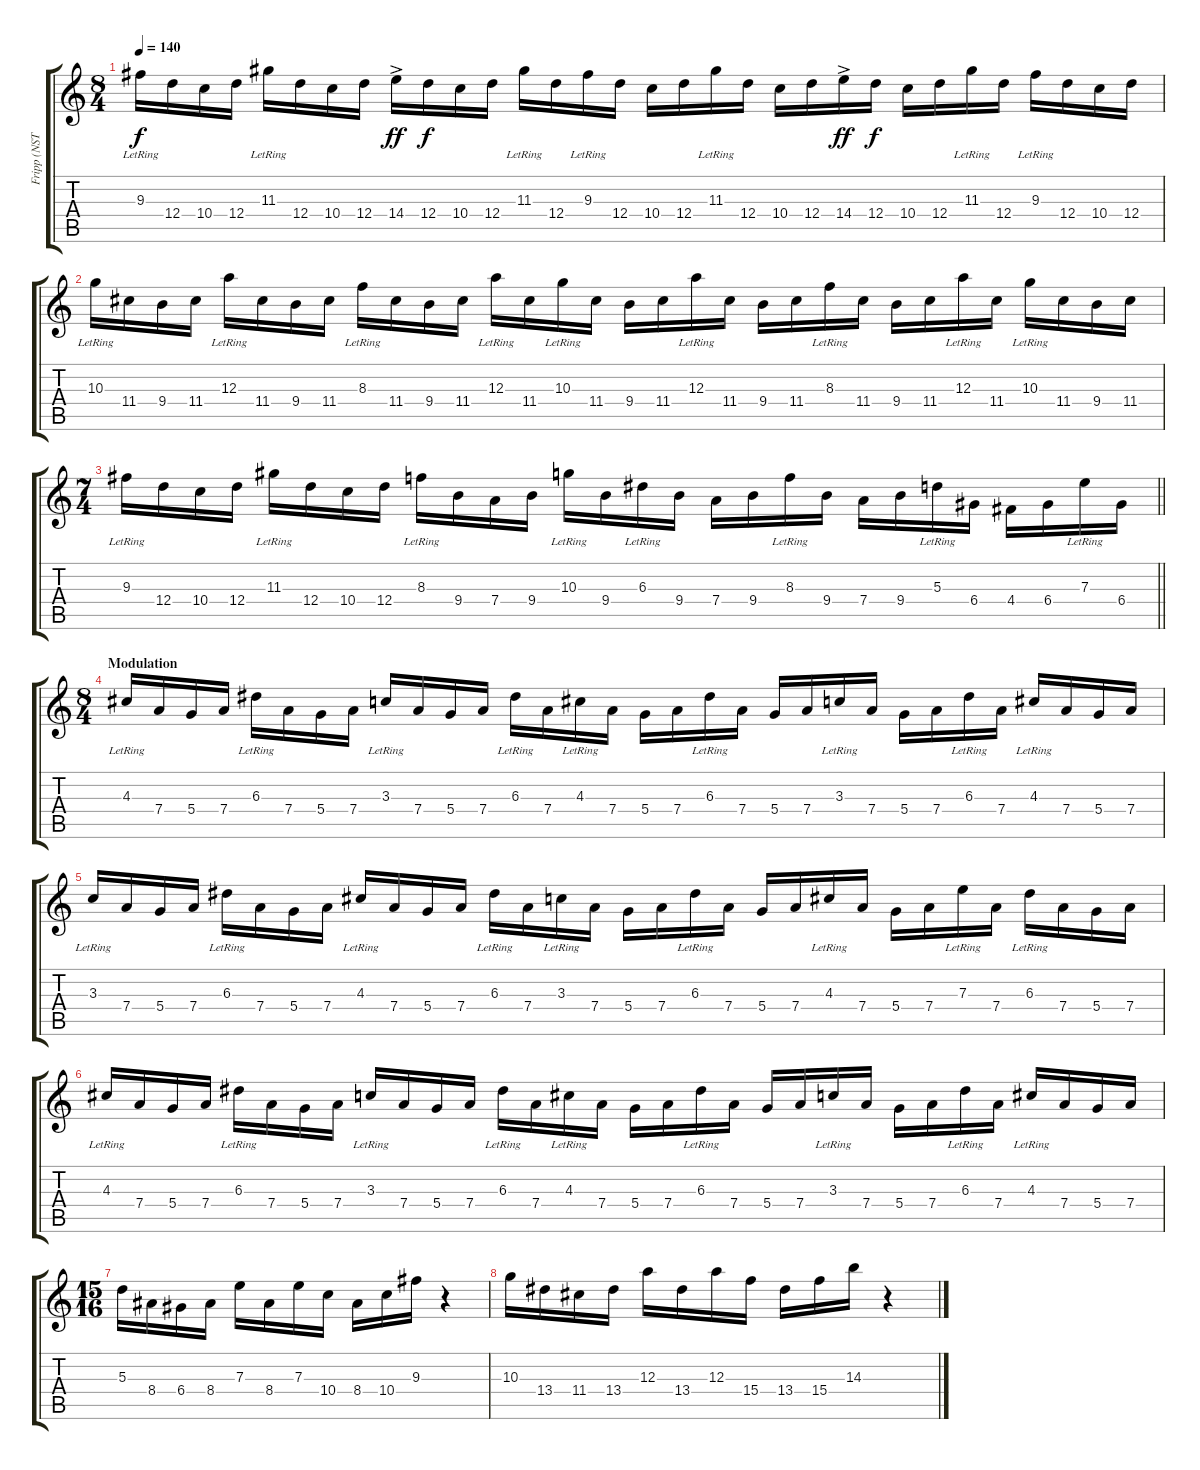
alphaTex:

\track ("Fripp (NST)" "Fripp (NST") {instrument electricguitarclean}
\staff {score tabs}
\tuning (G4 E4 A3 D3 G2 C2) {hide}
\ts (8 4)
\tempo 140
\clef g2
\ks c
9.3{lr}.16{dy f} 12.4.16 10.4.16 12.4.16 11.3{lr}.16 12.4.16 10.4.16 12.4.16 14.4{ac}.16{dy ff} 12.4.16{dy f} 10.4.16 12.4.16 11.3{lr}.16 12.4.16 9.3{lr}.16 12.4.16 10.4.16 12.4.16 11.3{lr}.16 12.4.16 10.4.16 12.4.16 14.4{ac}.16{dy ff} 12.4.16{dy f} 10.4.16 12.4.16 11.3{lr}.16 12.4.16 9.3{lr}.16 12.4.16 10.4.16 12.4.16 |
10.3{lr}.16 11.4.16 9.4.16 11.4.16 12.3{lr}.16 11.4.16 9.4.16 11.4.16 8.3{lr}.16 11.4.16 9.4.16 11.4.16 12.3{lr}.16 11.4.16 10.3{lr}.16 11.4.16 9.4.16 11.4.16 12.3{lr}.16 11.4.16 9.4.16 11.4.16 8.3{lr}.16 11.4.16 9.4.16 11.4.16 12.3{lr}.16 11.4.16 10.3{lr}.16 11.4.16 9.4.16 11.4.16 |
\ts (7 4)
\barLineRight lightlight
9.3{lr}.16 12.4.16 10.4.16 12.4.16 11.3{lr}.16 12.4.16 10.4.16 12.4.16 8.3{lr}.16 9.4.16 7.4.16 9.4.16 10.3{lr}.16 9.4.16 6.3{lr}.16 9.4.16 7.4.16 9.4.16 8.3{lr}.16 9.4.16 7.4.16 9.4.16 5.3{lr}.16 6.4.16 4.4.16 6.4.16 7.3{lr}.16 6.4.16 |
\ts (8 4)
\section ("" "Modulation")
4.3{lr}.16 7.4.16 5.4.16 7.4.16 6.3{lr}.16 7.4.16 5.4.16 7.4.16 3.3{lr}.16 7.4.16 5.4.16 7.4.16 6.3{lr}.16 7.4.16 4.3{lr}.16 7.4.16 5.4.16 7.4.16 6.3{lr}.16 7.4.16 5.4.16 7.4.16 3.3{lr}.16 7.4.16 5.4.16 7.4.16 6.3{lr}.16 7.4.16 4.3{lr}.16 7.4.16 5.4.16 7.4.16 |
3.3{lr}.16 7.4.16 5.4.16 7.4.16 6.3{lr}.16 7.4.16 5.4.16 7.4.16 4.3{lr}.16 7.4.16 5.4.16 7.4.16 6.3{lr}.16 7.4.16 3.3{lr}.16 7.4.16 5.4.16 7.4.16 6.3{lr}.16 7.4.16 5.4.16 7.4.16 4.3{lr}.16 7.4.16 5.4.16 7.4.16 7.3{lr}.16 7.4.16 6.3{lr}.16 7.4.16 5.4.16 7.4.16 |
4.3{lr}.16 7.4.16 5.4.16 7.4.16 6.3{lr}.16 7.4.16 5.4.16 7.4.16 3.3{lr}.16 7.4.16 5.4.16 7.4.16 6.3{lr}.16 7.4.16 4.3{lr}.16 7.4.16 5.4.16 7.4.16 6.3{lr}.16 7.4.16 5.4.16 7.4.16 3.3{lr}.16 7.4.16 5.4.16 7.4.16 6.3{lr}.16 7.4.16 4.3{lr}.16 7.4.16 5.4.16 7.4.16 |
\ts (15 16)
5.3.16 8.4.16 6.4.16 8.4.16 7.3.16 8.4.16 7.3.16 10.4.16 8.4.16 10.4.16 9.3.16 r.4 |
10.3.16 13.4.16 11.4.16 13.4.16 12.3.16 13.4.16 12.3.16 15.4.16 13.4.16 15.4.16 14.3.16 r.4
